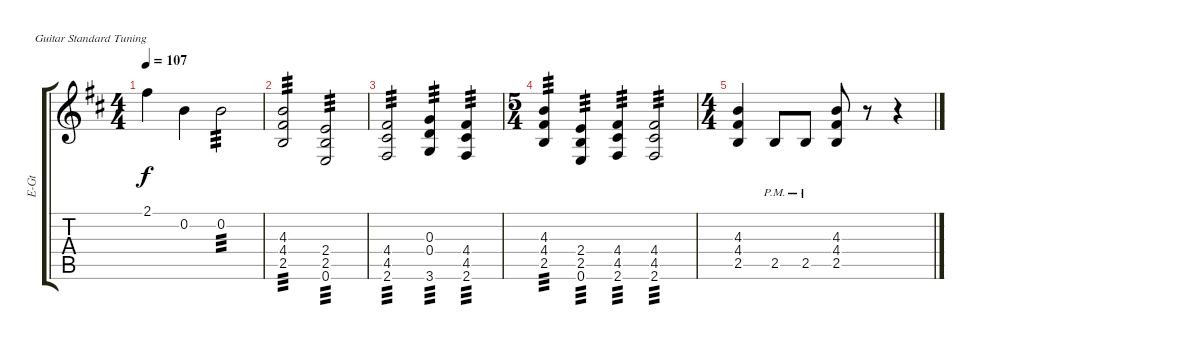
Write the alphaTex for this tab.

\bracketExtendMode groupsimilarinstruments
\track ("Electric Guitar 1" "E-Gt") {multiBarRest instrument distortionguitar}
\staff {score tabs}
\tuning (E4 B3 G3 D3 A2 E2)
\ts (4 4)
\tempo 107
\clef g2
\ks bminor
2.1{acc #}.4{dy f beam Down} 0.2{acc forcenatural}.4{beam Down} 0.2{acc forcenatural}.2{tp 3 beam Down} |
(2.5{acc forcenatural} 4.4{acc #} 4.3{acc forcenatural}).2{tp 3 beam Up} (0.6{acc forcenatural} 2.5{acc forcenatural} 2.4{acc forcenatural}).2{tp 3 beam Up} |
(2.6{acc #} 4.5{acc #} 4.4{acc #}).2{tp 3 beam Up} (0.3{acc forcenatural} 0.4{acc forcenatural} 3.6{acc forcenatural}).4{tp 3 beam Up} (4.4{acc #} 4.5{acc #} 2.6{acc #}).4{tp 3 beam Up} |
\ts (5 4)
(2.5{acc forcenatural} 4.3{acc forcenatural} 4.4{acc #}).4{tp 3 beam Up} (2.5{acc forcenatural} 2.4{acc forcenatural} 0.6{acc forcenatural}).4{tp 3 beam Up} (4.5{acc #} 2.6{acc #} 4.4{acc #}).4{tp 3 beam Up} (2.6{acc #} 4.5{acc #} 4.4{acc #}).2{tp 3 beam Up} |
\ts (4 4)
(2.5{acc forcenatural} 4.4{acc #} 4.3{acc forcenatural}).4{beam Up} 2.5{pm acc forcenatural}.8{beam Up} 2.5{pm acc forcenatural}.8{beam Up} (2.5{acc forcenatural} 4.4{acc #} 4.3{acc forcenatural}).8{beam Up} r.8{beam Down} r.4{beam Down}
